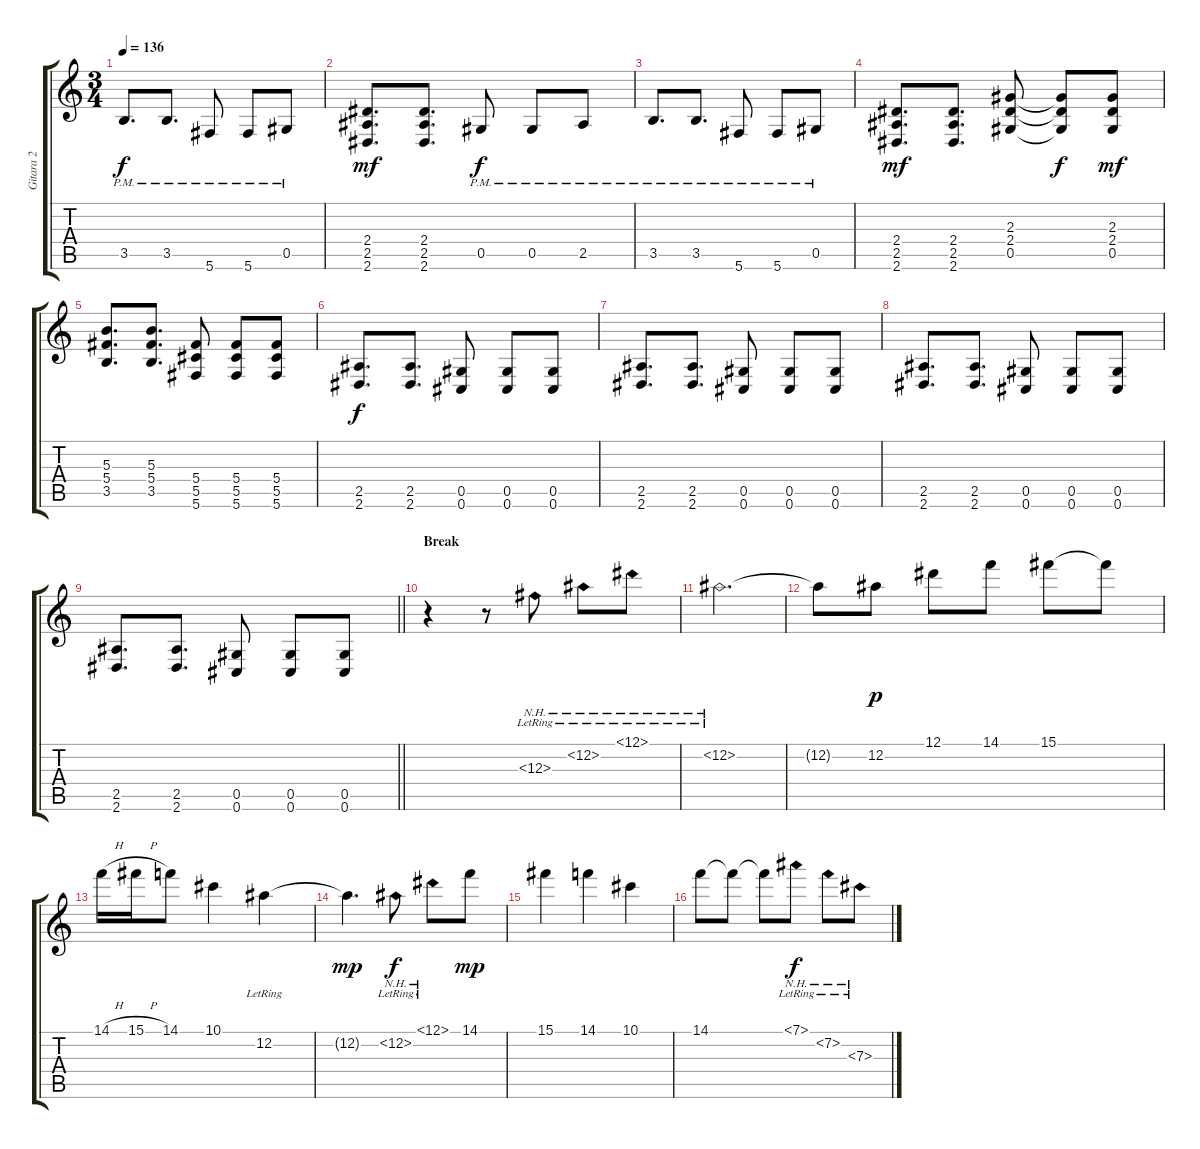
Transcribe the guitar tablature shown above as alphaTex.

\track ("Gitara 2" "Gitara 2") {instrument distortionguitar}
\staff {score tabs}
\tuning (Eb4 Bb3 Gb3 Db3 Ab2 Db2) {hide}
\ts (3 4)
\tempo 136
\clef g2
\ks c
3.5{pm}.8{d dy f} 3.5{pm}.8{d} 5.6{pm}.8 5.6{pm}.8 0.5{pm}.8 |
(2.4 2.5 2.6).8{d dy mf} (2.4 2.5 2.6).8{d} 0.5{pm}.8{dy f} 0.5{pm}.8 2.5{pm}.8 |
3.5{pm}.8{d} 3.5{pm}.8{d} 5.6{pm}.8 5.6{pm}.8 0.5{pm}.8 |
(2.4 2.5 2.6).8{d dy mf} (2.4 2.5 2.6).8{d} (2.3 2.4 0.5).8 (2.3{t} 2.4{t} 0.5{t}).8{dy f} (2.3 2.4 0.5).8{dy mf} |
(5.3 5.4 3.5).8{d} (5.3 5.4 3.5).8{d} (5.4 5.5 5.6).8 (5.4 5.5 5.6).8 (5.4 5.5 5.6).8 |
(2.5 2.6).8{d dy f} (2.5 2.6).8{d} (0.5 0.6).8 (0.5 0.6).8 (0.5 0.6).8 |
(2.5 2.6).8{d} (2.5 2.6).8{d} (0.5 0.6).8 (0.5 0.6).8 (0.5 0.6).8 |
(2.5 2.6).8{d} (2.5 2.6).8{d} (0.5 0.6).8 (0.5 0.6).8 (0.5 0.6).8 |
\barLineRight lightlight
(2.5 2.6).8{d} (2.5 2.6).8{d} (0.5 0.6).8 (0.5 0.6).8 (0.5 0.6).8 |
\section ("" "Break")
r.4{volume 10 instrument electricguitarjazz} r.8 12.3{nh lr}.8 12.2{nh lr}.8 12.1{nh lr}.8 |
12.2{nh lr}.2{d} |
12.2{t}.8 12.2.8{dy p} 12.1.8 14.1.8 15.1.8 15.1{t}.8 |
14.1{h}.16 15.1{h}.16 14.1.8 10.1.4 12.2{lr}.4 |
12.2{t}.4{d dy mp} 12.2{nh lr}.8{dy f} 12.1{nh lr}.8 14.1.8{dy mp} |
15.1.4 14.1.4 10.1.4 |
14.1.8 14.1{t}.8 14.1{t}.8 7.1{nh lr}.8{dy f} 7.2{nh lr}.8 7.3{nh lr}.8
